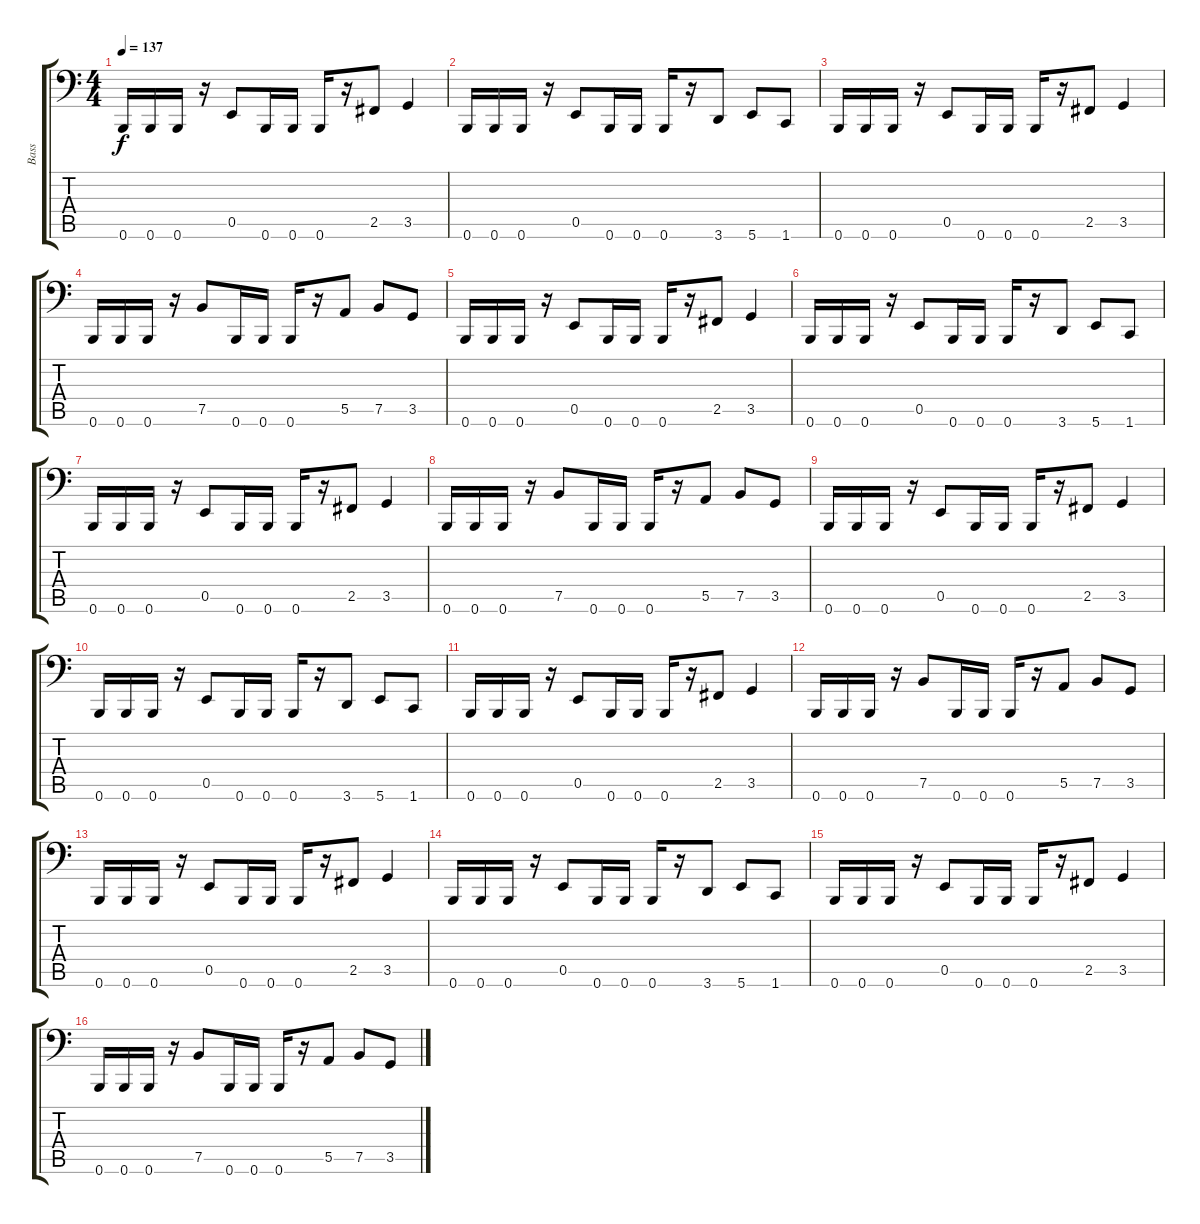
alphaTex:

\track ("Bass" "Bass") {instrument electricbasspick}
\staff {score tabs}
\tuning (B2 G2 D2 A1 E1 B0) {hide}
\ts (4 4)
\tempo 137
\clef f4
\ks c
0.6.16{dy f} 0.6.16 0.6.16 r.16 0.5.8 0.6.16 0.6.16 0.6.16 r.16 2.5.8 3.5.4 |
0.6.16 0.6.16 0.6.16 r.16 0.5.8 0.6.16 0.6.16 0.6.16 r.16 3.6.8 5.6.8 1.6.8 |
0.6.16 0.6.16 0.6.16 r.16 0.5.8 0.6.16 0.6.16 0.6.16 r.16 2.5.8 3.5.4 |
0.6.16 0.6.16 0.6.16 r.16 7.5.8 0.6.16 0.6.16 0.6.16 r.16 5.5.8 7.5.8 3.5.8 |
0.6.16 0.6.16 0.6.16 r.16 0.5.8 0.6.16 0.6.16 0.6.16 r.16 2.5.8 3.5.4 |
0.6.16 0.6.16 0.6.16 r.16 0.5.8 0.6.16 0.6.16 0.6.16 r.16 3.6.8 5.6.8 1.6.8 |
0.6.16 0.6.16 0.6.16 r.16 0.5.8 0.6.16 0.6.16 0.6.16 r.16 2.5.8 3.5.4 |
0.6.16 0.6.16 0.6.16 r.16 7.5.8 0.6.16 0.6.16 0.6.16 r.16 5.5.8 7.5.8 3.5.8 |
0.6.16 0.6.16 0.6.16 r.16 0.5.8 0.6.16 0.6.16 0.6.16 r.16 2.5.8 3.5.4 |
0.6.16 0.6.16 0.6.16 r.16 0.5.8 0.6.16 0.6.16 0.6.16 r.16 3.6.8 5.6.8 1.6.8 |
0.6.16 0.6.16 0.6.16 r.16 0.5.8 0.6.16 0.6.16 0.6.16 r.16 2.5.8 3.5.4 |
0.6.16 0.6.16 0.6.16 r.16 7.5.8 0.6.16 0.6.16 0.6.16 r.16 5.5.8 7.5.8 3.5.8 |
0.6.16 0.6.16 0.6.16 r.16 0.5.8 0.6.16 0.6.16 0.6.16 r.16 2.5.8 3.5.4 |
0.6.16 0.6.16 0.6.16 r.16 0.5.8 0.6.16 0.6.16 0.6.16 r.16 3.6.8 5.6.8 1.6.8 |
0.6.16 0.6.16 0.6.16 r.16 0.5.8 0.6.16 0.6.16 0.6.16 r.16 2.5.8 3.5.4 |
0.6.16 0.6.16 0.6.16 r.16 7.5.8 0.6.16 0.6.16 0.6.16 r.16 5.5.8 7.5.8 3.5.8
